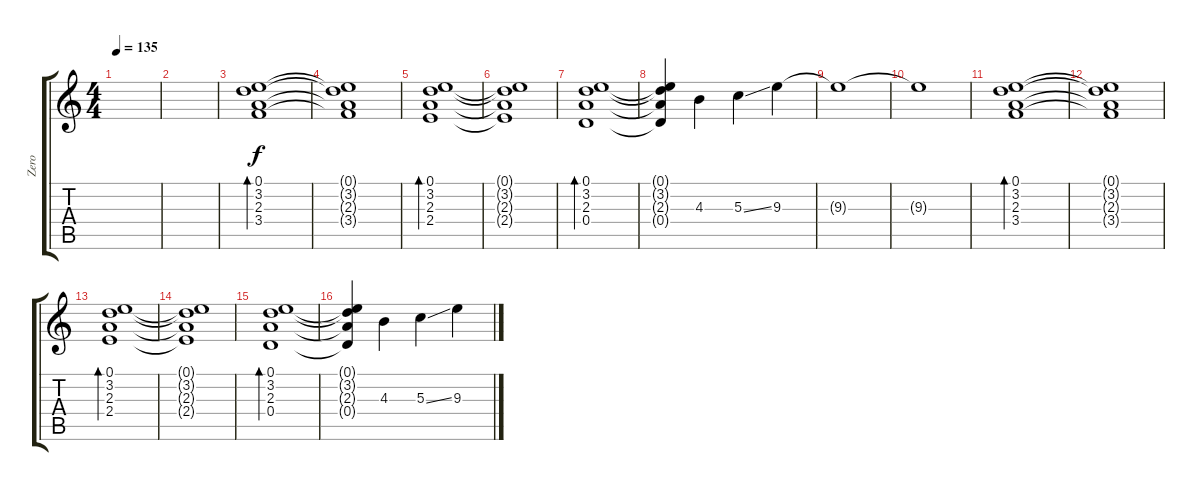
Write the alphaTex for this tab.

\track ("Zero" "Zero") {instrument distortionguitar}
\staff {score tabs}
\tuning (E4 B3 G3 D3 A2 E2) {hide}
\ts (4 4)
\tempo 135
\clef g2
\ks c
|
|
(0.1 3.2 2.3 3.4).1{bd 240 volume 13} |
(0.1{t} 3.2{t} 2.3{t} 3.4{t}).1 |
(0.1 3.2 2.3 2.4).1{bd 240} |
(0.1{t} 3.2{t} 2.3{t} 2.4{t}).1 |
(0.1 3.2 2.3 0.4).1{bd 240} |
(0.1{t} 3.2{t} 2.3{t} 0.4{t}).4 4.3.4 5.3{ss}.4 9.3.4 |
9.3{t}.1 |
9.3{t}.1 |
(0.1 3.2 2.3 3.4).1{bd 240} |
(0.1{t} 3.2{t} 2.3{t} 3.4{t}).1 |
(0.1 3.2 2.3 2.4).1{bd 240} |
(0.1{t} 3.2{t} 2.3{t} 2.4{t}).1 |
(0.1 3.2 2.3 0.4).1{bd 240} |
(0.1{t} 3.2{t} 2.3{t} 0.4{t}).4 4.3.4 5.3{ss}.4 9.3.4
